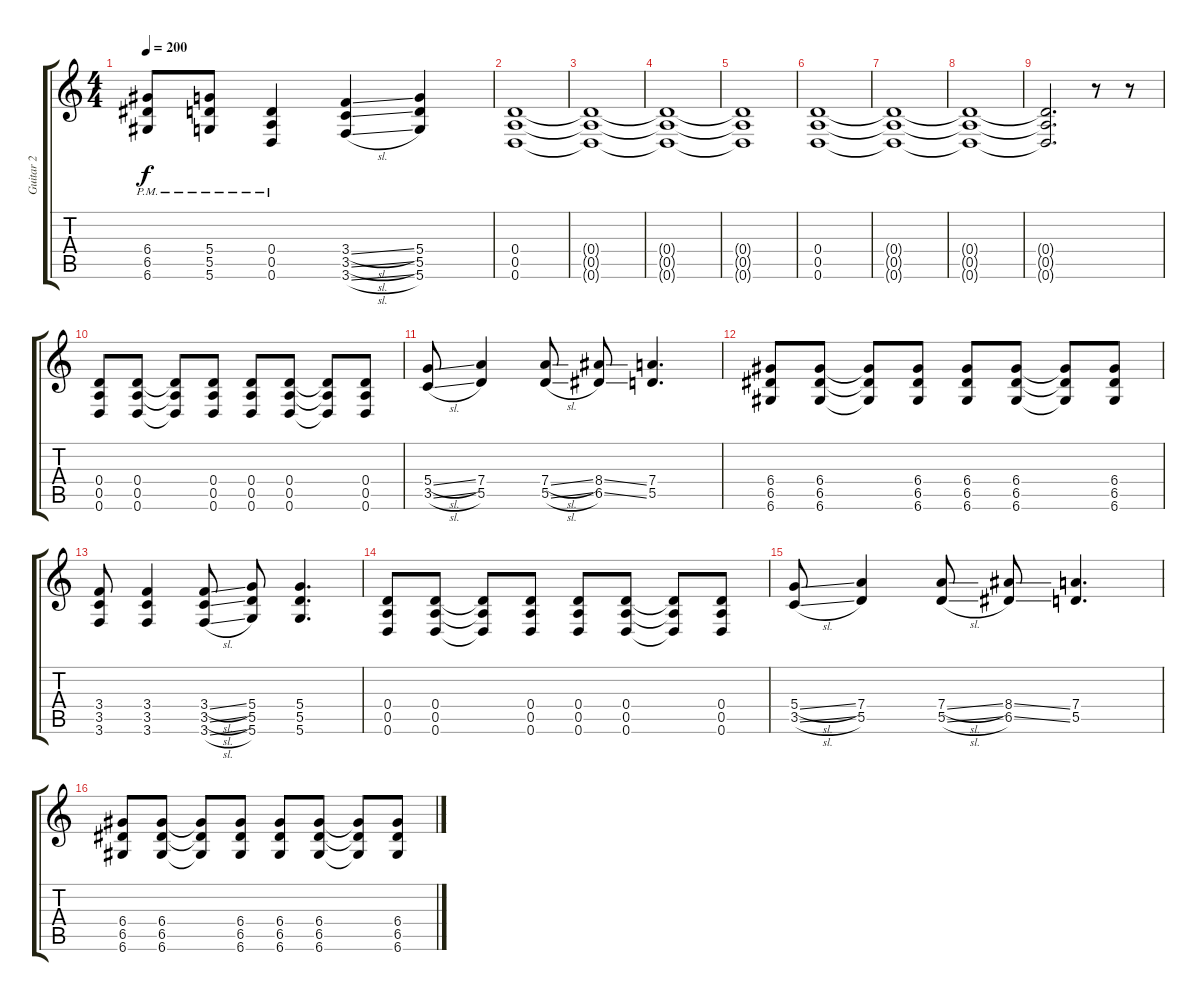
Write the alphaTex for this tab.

\track ("Guitar 2" "Guitar 2") {instrument distortionguitar}
\staff {score tabs}
\tuning (E4 B3 G3 D3 A2 D2) {hide}
\ts (4 4)
\tempo 200
\clef g2
\ks c
(6.4{pm} 6.5{pm} 6.6{pm}).8{dy f} (5.4{pm} 5.5{pm} 5.6{pm}).8 (0.4{pm} 0.5{pm} 0.6{pm}).4 (3.4{sl} 3.5{sl} 3.6{sl}).4 (5.4 5.5 5.6).4 |
(0.4 0.5 0.6).1 |
(0.4{t} 0.5{t} 0.6{t}).1 |
(0.4{t} 0.5{t} 0.6{t}).1 |
(0.4{t} 0.5{t} 0.6{t}).1 |
(0.4 0.5 0.6).1 |
(0.4{t} 0.5{t} 0.6{t}).1 |
(0.4{t} 0.5{t} 0.6{t}).1 |
(0.4{t} 0.5{t} 0.6{t}).2{d} r.8 r.8 |
(0.4 0.5 0.6).8 (0.4 0.5 0.6).8 (0.4{t} 0.5{t} 0.6{t}).8 (0.4 0.5 0.6).8 (0.4 0.5 0.6).8 (0.4 0.5 0.6).8 (0.4{t} 0.5{t} 0.6{t}).8 (0.4 0.5 0.6).8 |
(5.4{sl} 3.5{sl}).8 (7.4 5.5).4 (7.4{sl} 5.5{sl}).8 (8.4{ss} 6.5{ss}).8 (7.4 5.5).4{d} |
(6.4 6.5 6.6).8 (6.4 6.5 6.6).8 (6.4{t} 6.5{t} 6.6{t}).8 (6.4 6.5 6.6).8 (6.4 6.5 6.6).8 (6.4 6.5 6.6).8 (6.4{t} 6.5{t} 6.6{t}).8 (6.4 6.5 6.6).8 |
(3.4 3.5 3.6).8 (3.4 3.5 3.6).4 (3.4{sl} 3.5{sl} 3.6{sl}).8 (5.4 5.5 5.6).8 (5.4 5.5 5.6).4{d} |
(0.4 0.5 0.6).8 (0.4 0.5 0.6).8 (0.4{t} 0.5{t} 0.6{t}).8 (0.4 0.5 0.6).8 (0.4 0.5 0.6).8 (0.4 0.5 0.6).8 (0.4{t} 0.5{t} 0.6{t}).8 (0.4 0.5 0.6).8 |
(5.4{sl} 3.5{sl}).8 (7.4 5.5).4 (7.4{sl} 5.5{sl}).8 (8.4{ss} 6.5{ss}).8 (7.4 5.5).4{d} |
(6.4 6.5 6.6).8 (6.4 6.5 6.6).8 (6.4{t} 6.5{t} 6.6{t}).8 (6.4 6.5 6.6).8 (6.4 6.5 6.6).8 (6.4 6.5 6.6).8 (6.4{t} 6.5{t} 6.6{t}).8 (6.4 6.5 6.6).8
